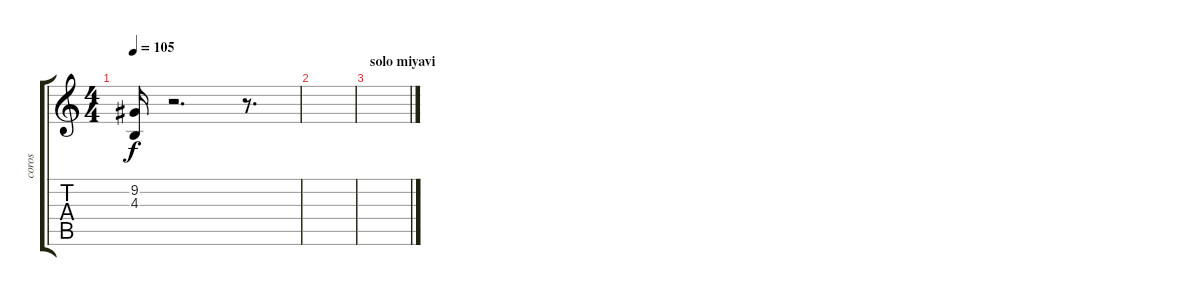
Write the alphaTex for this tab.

\track ("coros" "coros") {instrument voiceoohs}
\staff {score tabs}
\tuning (E4 B3 G3 D3 A2 E2) {hide}
\ts (4 4)
\tempo 105
\clef g2
\ks c
(9.2{t} 4.3{t}).16{dy f} r.2{d} r.8{d} |
|
\section ("" "solo miyavi")
